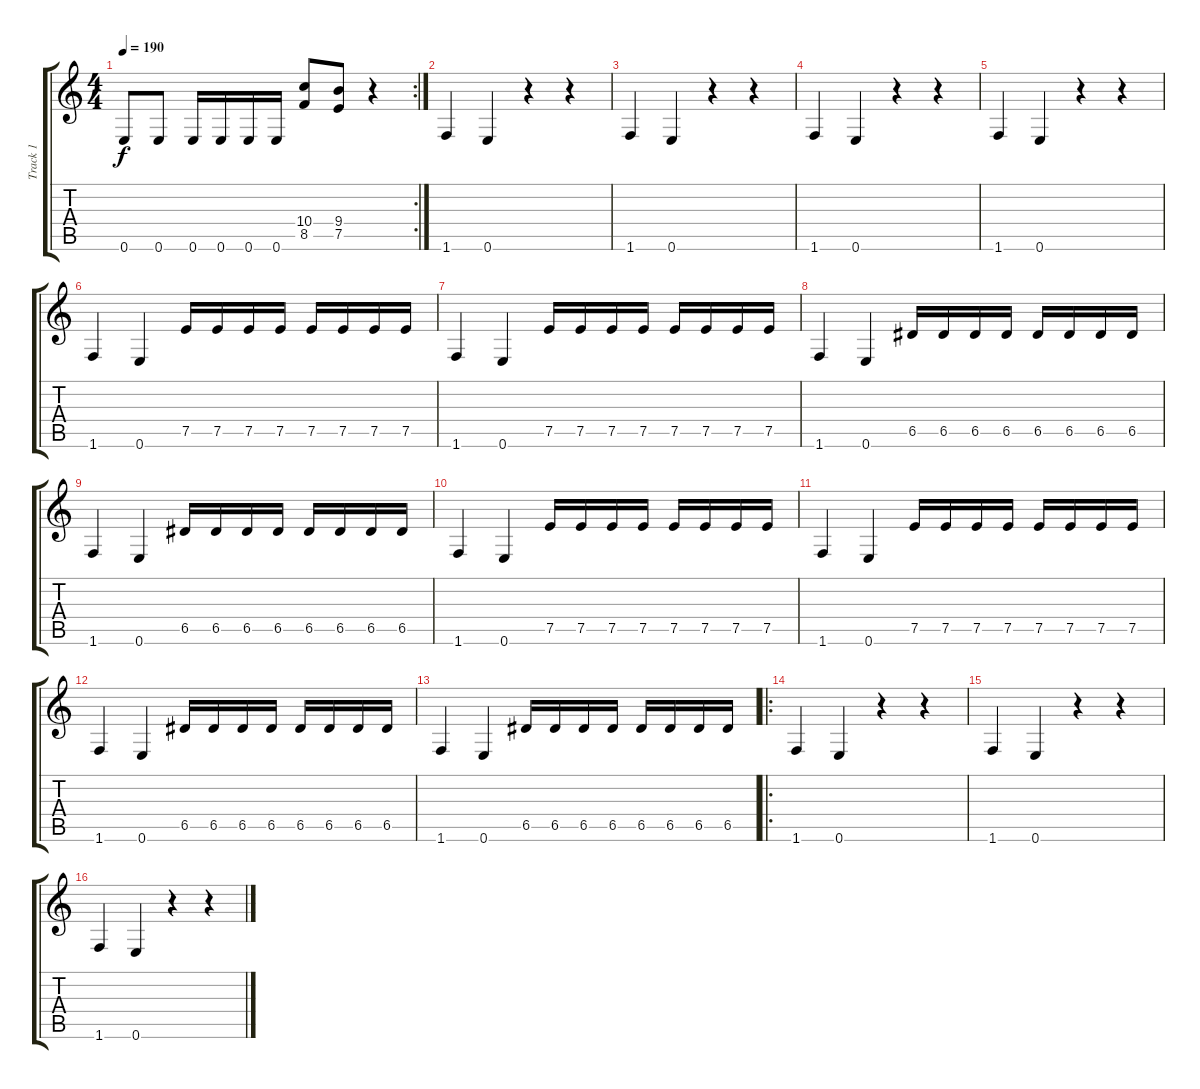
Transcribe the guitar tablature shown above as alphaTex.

\track ("Track 1" "Track 1") {instrument distortionguitar}
\staff {score tabs}
\tuning (E4 B3 G3 D3 A2 E2) {hide}
\rc 2
\ts (4 4)
\tempo 190
\clef g2
\ks c
0.6.8{dy f} 0.6.8 0.6.16 0.6.16 0.6.16 0.6.16 (10.4 8.5).8 (9.4 7.5).8 r.4 |
1.6.4 0.6.4 r.4 r.4 |
1.6.4 0.6.4 r.4 r.4 |
1.6.4 0.6.4 r.4 r.4 |
1.6.4 0.6.4 r.4 r.4 |
1.6.4 0.6.4 7.5.16 7.5.16 7.5.16 7.5.16 7.5.16 7.5.16 7.5.16 7.5.16 |
1.6.4 0.6.4 7.5.16 7.5.16 7.5.16 7.5.16 7.5.16 7.5.16 7.5.16 7.5.16 |
1.6.4 0.6.4 6.5.16 6.5.16 6.5.16 6.5.16 6.5.16 6.5.16 6.5.16 6.5.16 |
1.6.4 0.6.4 6.5.16 6.5.16 6.5.16 6.5.16 6.5.16 6.5.16 6.5.16 6.5.16 |
1.6.4 0.6.4 7.5.16 7.5.16 7.5.16 7.5.16 7.5.16 7.5.16 7.5.16 7.5.16 |
1.6.4 0.6.4 7.5.16 7.5.16 7.5.16 7.5.16 7.5.16 7.5.16 7.5.16 7.5.16 |
1.6.4 0.6.4 6.5.16 6.5.16 6.5.16 6.5.16 6.5.16 6.5.16 6.5.16 6.5.16 |
1.6.4 0.6.4 6.5.16 6.5.16 6.5.16 6.5.16 6.5.16 6.5.16 6.5.16 6.5.16 |
\ro
1.6.4 0.6.4 r.4 r.4 |
1.6.4 0.6.4 r.4 r.4 |
1.6.4 0.6.4 r.4 r.4
